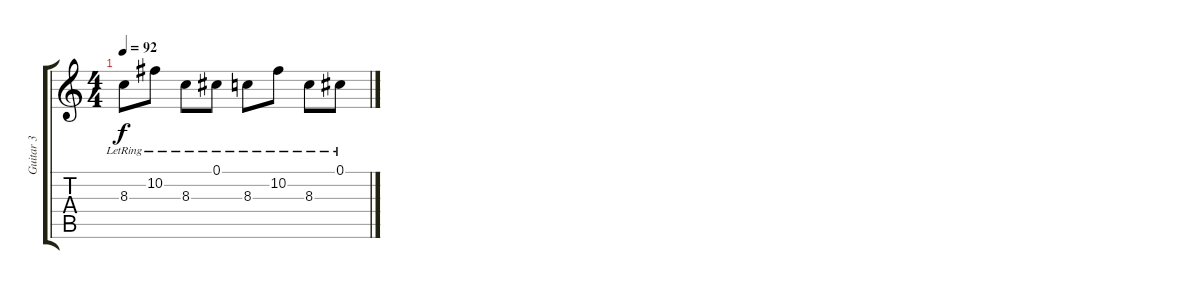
\track ("Guitar 3" "Guitar 3") {instrument acousticguitarnylon}
\staff {score tabs}
\tuning (Db4 Ab3 E3 B2 Gb2 Db2) {hide}
\ts (4 4)
\tempo 92
\clef g2
\ks c
8.3{lr}.8{dy f} 10.2{lr}.8 8.3{lr}.8 0.1{lr}.8 8.3{lr}.8 10.2{lr}.8 8.3{lr}.8 0.1{lr}.8
